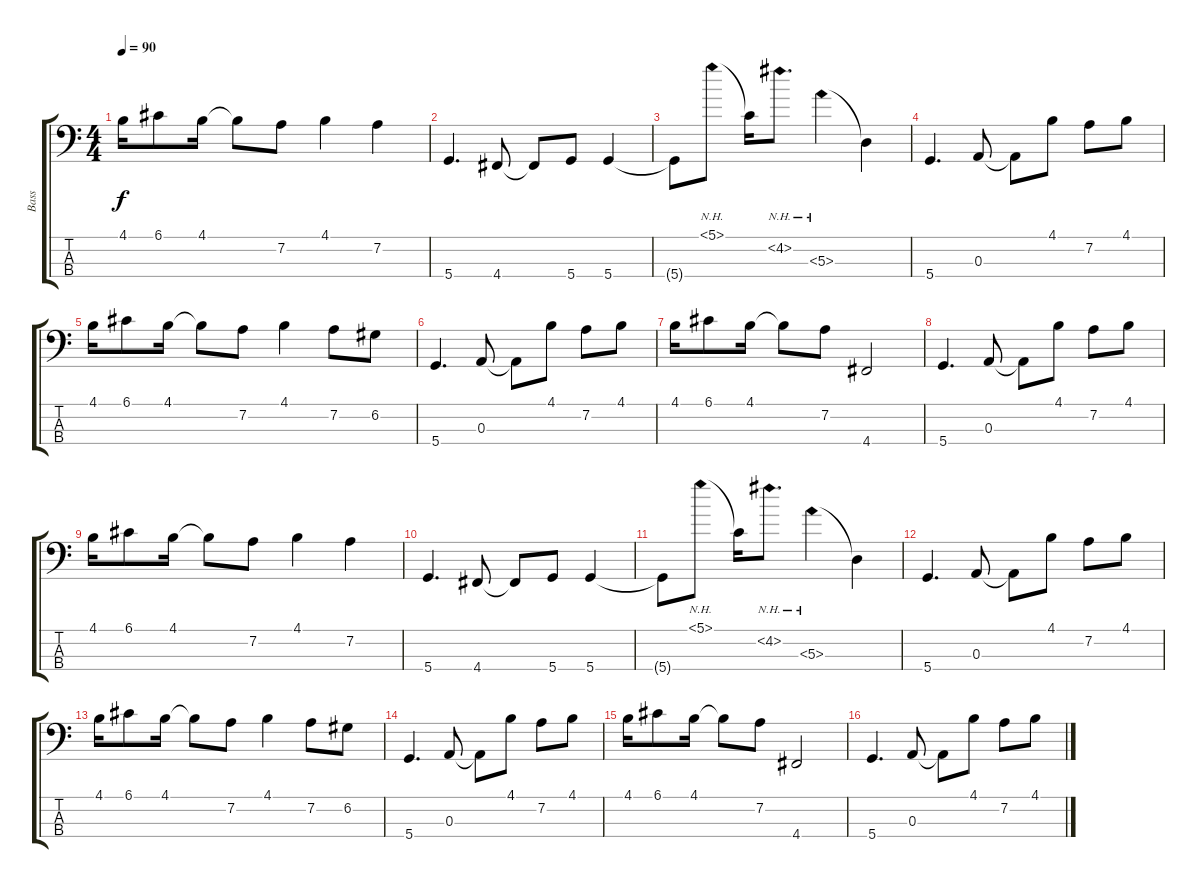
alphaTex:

\track ("Bass" "Bass") {instrument fretlessbass}
\staff {score tabs}
\tuning (G2 D2 A1 D1) {hide}
\ts (4 4)
\tempo 90
\clef f4
\ks c
4.1.16{dy f} 6.1.8 4.1.16 4.1{t}.8 7.2.8 4.1.4 7.2.4 |
5.4.4{d} 4.4.8 4.4{t}.8 5.4.8 5.4.4 |
5.4{t}.8 5.1{nh}.8 5.1{t}.16 4.2{nh}.8{d} 5.3{nh}.4 5.3{t}.4 |
5.4.4{d} 0.3.8 0.3{t}.8 4.1.8 7.2.8 4.1.8 |
4.1.16 6.1.8 4.1.16 4.1{t}.8 7.2.8 4.1.4 7.2.8 6.2.8 |
5.4.4{d} 0.3.8 0.3{t}.8 4.1.8 7.2.8 4.1.8 |
4.1.16 6.1.8 4.1.16 4.1{t}.8 7.2.8 4.4.2 |
5.4.4{d} 0.3.8 0.3{t}.8 4.1.8 7.2.8 4.1.8 |
4.1.16 6.1.8 4.1.16 4.1{t}.8 7.2.8 4.1.4 7.2.4 |
5.4.4{d} 4.4.8 4.4{t}.8 5.4.8 5.4.4 |
5.4{t}.8 5.1{nh}.8 5.1{t}.16 4.2{nh}.8{d} 5.3{nh}.4 5.3{t}.4 |
5.4.4{d} 0.3.8 0.3{t}.8 4.1.8 7.2.8 4.1.8 |
4.1.16 6.1.8 4.1.16 4.1{t}.8 7.2.8 4.1.4 7.2.8 6.2.8 |
5.4.4{d} 0.3.8 0.3{t}.8 4.1.8 7.2.8 4.1.8 |
4.1.16 6.1.8 4.1.16 4.1{t}.8 7.2.8 4.4.2 |
5.4.4{d} 0.3.8 0.3{t}.8 4.1.8 7.2.8 4.1.8
